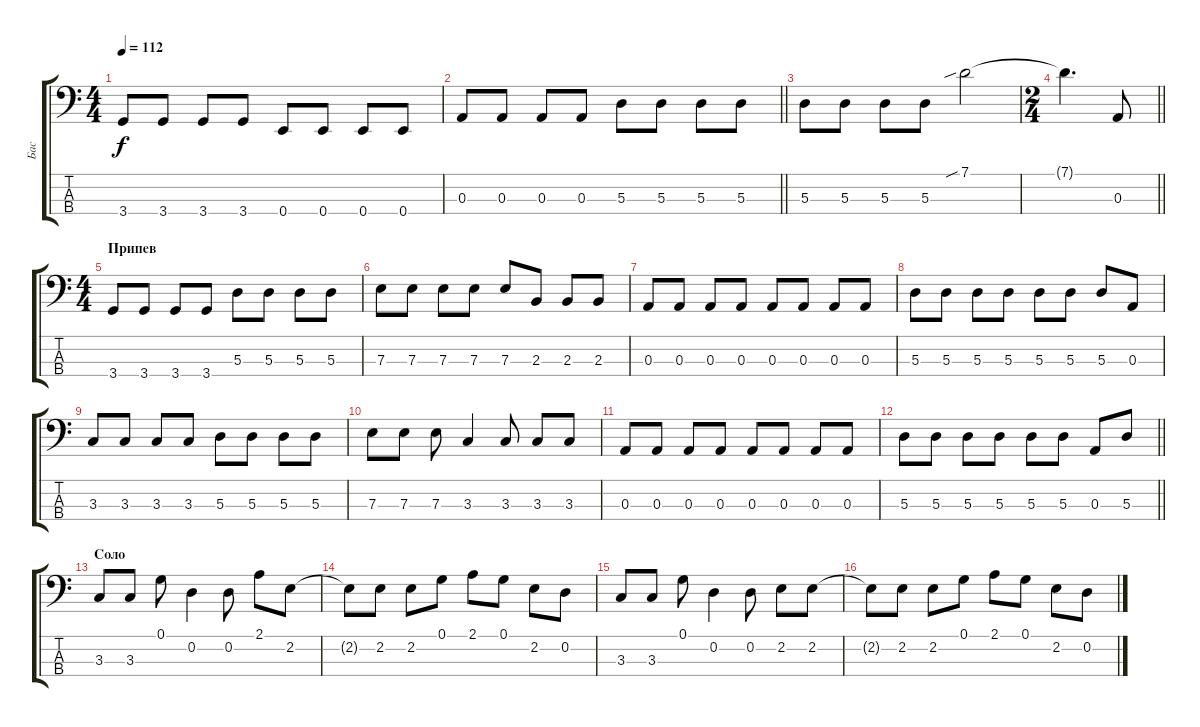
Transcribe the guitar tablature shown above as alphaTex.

\track ("Бас" "Бас") {instrument electricbassfinger}
\staff {score tabs}
\tuning (G2 D2 A1 E1) {hide}
\ts (4 4)
\tempo 112
\clef f4
\ks c
3.4.8{dy f} 3.4.8 3.4.8 3.4.8 0.4.8 0.4.8 0.4.8 0.4.8 |
\barLineRight lightlight
0.3.8 0.3.8 0.3.8 0.3.8 5.3.8 5.3.8 5.3.8 5.3.8 |
5.3.8 5.3.8 5.3.8 5.3.8 7.1{sib}.2 |
\ts (2 4)
\barLineRight lightlight
7.1{t}.4{d} 0.3.8 |
\ts (4 4)
\section ("" "Припев")
3.4.8 3.4.8 3.4.8 3.4.8 5.3.8 5.3.8 5.3.8 5.3.8 |
7.3.8 7.3.8 7.3.8 7.3.8 7.3.8 2.3.8 2.3.8 2.3.8 |
0.3.8 0.3.8 0.3.8 0.3.8 0.3.8 0.3.8 0.3.8 0.3.8 |
5.3.8 5.3.8 5.3.8 5.3.8 5.3.8 5.3.8 5.3.8 0.3.8 |
3.3.8 3.3.8 3.3.8 3.3.8 5.3.8 5.3.8 5.3.8 5.3.8 |
7.3.8 7.3.8 7.3.8 3.3.4 3.3.8 3.3.8 3.3.8 |
0.3.8 0.3.8 0.3.8 0.3.8 0.3.8 0.3.8 0.3.8 0.3.8 |
\barLineRight lightlight
5.3.8 5.3.8 5.3.8 5.3.8 5.3.8 5.3.8 0.3.8 5.3.8 |
\section ("" "Соло")
3.3.8 3.3.8 0.1.8 0.2.4 0.2.8 2.1.8 2.2.8 |
2.2{t}.8 2.2.8 2.2.8 0.1.8 2.1.8 0.1.8 2.2.8 0.2.8 |
3.3.8 3.3.8 0.1.8 0.2.4 0.2.8 2.2.8 2.2.8 |
2.2{t}.8 2.2.8 2.2.8 0.1.8 2.1.8 0.1.8 2.2.8 0.2.8
